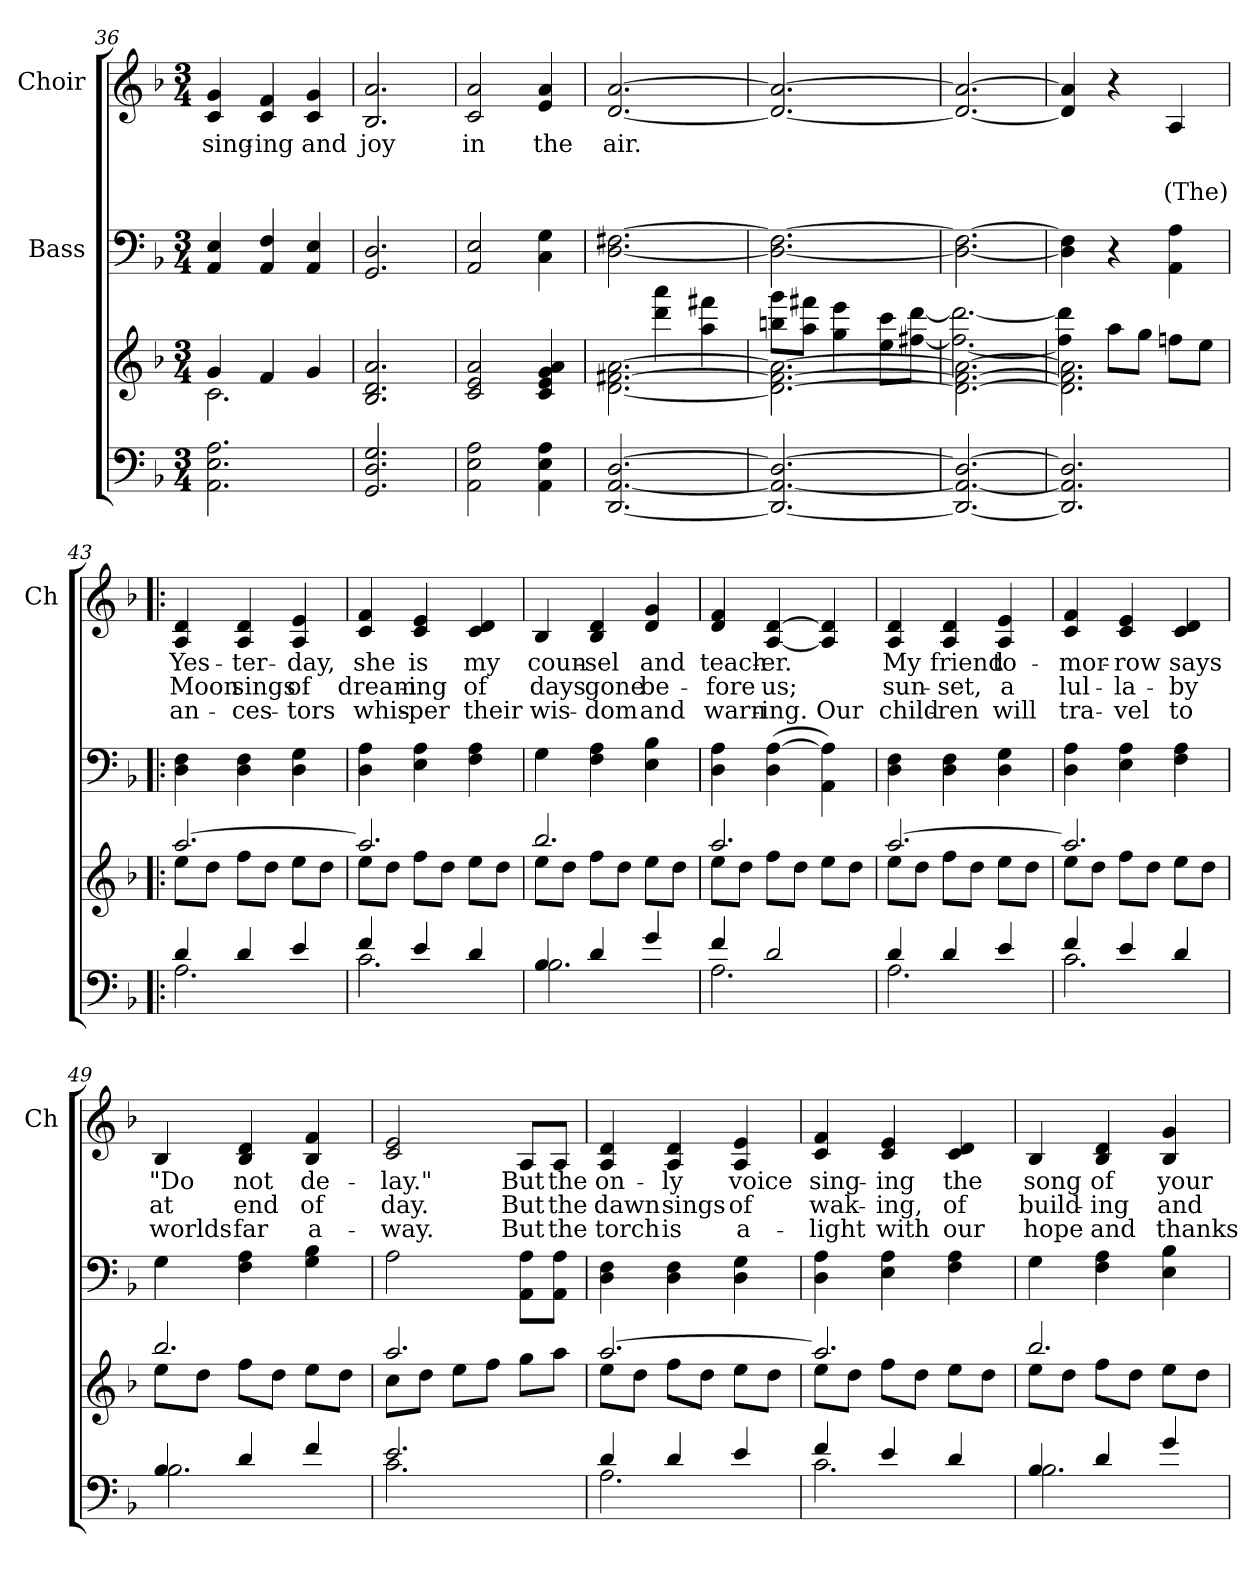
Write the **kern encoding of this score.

**kern	**kern	**kern	**kern	**text	**text	**text
*part3	*part3	*part2	*part1	*part1	*part1	*part1
*staff4	*staff3	*staff2	*staff1	*staff1	*staff1	*staff1
*	*	*I"Bass	*I"Choir	*	*	*
*	*	*	*I'Ch	*	*	*
*clefF4	*clefG2	*clefF4	*clefG2	*	*	*
*k[b-]	*k[b-]	*k[b-]	*k[b-]	*	*	*
*M3/4	*M3/4	*M3/4	*M3/4	*	*	*
=36	=36	=36	=36	=36	=36	=36
*	*^	*	*	*	*	*
2.AA 2.E 2.A	4g	2.c	4AA 4E	4c 4g	sing-	.	.
.	4f	.	4AA 4F	4c 4f	-ing	.	.
.	4g	.	4AA 4E	4c 4g	and	.	.
*	*v	*v	*	*	*	*	*
=37	=37	=37	=37	=37	=37	=37
2.GG 2.D 2.G	2.B- 2.d 2.a	2.GG 2.D	2.B- 2.a	joy	.	.
=38	=38	=38	=38	=38	=38	=38
2AA 2E 2A	2c 2e 2a	2AA 2E	2c 2a	in	.	.
4AA 4E 4A	4c 4e 4g 4a	4C 4G	4e 4a	the	.	.
=39	=39	=39	=39	=39	=39	=39
*	*^	*	*	*	*	*
[2.DD [2.AA [2.D	[2.d\ [2.f#X\ [2.a\	4ryy	[2.D [2.F#X	[2.d [2.a	air.	.	.
.	.	4ddd 4aaa	.	.	.	.	.
.	.	4aa 4fff#X	.	.	.	.	.
!!LO:PB:g=z
=40	=40	=40	=40	=40	=40	=40	=40
2.DD_ 2.AA_ 2.D_	2.d_\ 2.f#_\ 2.a_\	8bbn 8gggL	2.D_ 2.F#_	2.d_ 2.a_	.	.	.
.	.	8aa 8fff#XJ	.	.	.	.	.
.	.	4gg 4eee	.	.	.	.	.
.	.	8ee 8cccL	.	.	.	.	.
.	.	[8ff#X [8dddJ	.	.	.	.	.
=41	=41	=41	=41	=41	=41	=41	=41
2.DD_ 2.AA_ 2.D_	2.d_\ 2.f#_\ 2.a_\	2.ff#_ 2.ddd_	2.D_ 2.F#_	2.d_ 2.a_	.	.	.
=42	=42	=42	=42	=42	=42	=42	=42
2.DD] 2.AA] 2.D]	2.d]\ 2.f#]\ 2.a]\	4ff#] 4ddd]	4D] 4F#]	4d] 4a]	.	.	.
.	.	8aaL	4r	4r	.	.	.
.	.	8ggJ	.	.	.	.	.
.	.	8ffnL	4AA 4A	4A	.	.	(The)
.	.	8eeJ	.	.	.	.	.
=43!|:	=43!|:	=43!|:	=43!|:	=43!|:	=43!|:	=43!|:	=43!|:
*^	*	*	*	*	*	*	*
4d	2.A	[2.aa	8eeL	4D 4F	4A 4d	Yes-	Moon	an-
.	.	.	8ddJ	.	.	.	.	.
4d	.	.	8ffL	4D 4F	4A 4d	-ter-	sings	-ces-
.	.	.	8ddJ	.	.	.	.	.
4e	.	.	8eeL	4D 4G	4A 4e	-day,	of	-tors
.	.	.	8ddJ	.	.	.	.	.
=44	=44	=44	=44	=44	=44	=44	=44	=44
4f	2.c	2.aa]	8eeL	4D 4A	4c 4f	she	dream-	whis-
.	.	.	8ddJ	.	.	.	.	.
4e	.	.	8ffL	4E 4A	4c 4e	is	-ing	-per
.	.	.	8ddJ	.	.	.	.	.
4d	.	.	8eeL	4F 4A	4c 4d	my	of	their
.	.	.	8ddJ	.	.	.	.	.
=45	=45	=45	=45	=45	=45	=45	=45	=45
4B-	2.B-	2.bb-	8eeL	4G	4B-	coun-	days	wis-
.	.	.	8ddJ	.	.	.	.	.
4d	.	.	8ffL	4F 4A	4B- 4d	-sel	gone	-dom
.	.	.	8ddJ	.	.	.	.	.
4g	.	.	8eeL	4E 4B-	4d 4g	and	be-	and
.	.	.	8ddJ	.	.	.	.	.
!!LO:LB:g=z
=46	=46	=46	=46	=46	=46	=46	=46	=46
4f	2.A	2.aa	8eeL	4D 4A	4d 4f	teach-	-fore	warn-
.	.	.	8ddJ	.	.	.	.	.
2d	.	.	8ffL	(<4D [4A	[4A [4d	-er.	us;	-ing.
.	.	.	8ddJ	.	.	.	.	.
.	.	.	8eeL	4AA 4A])	4A] 4d]	.	.	Our
.	.	.	8ddJ	.	.	.	.	.
=47	=47	=47	=47	=47	=47	=47	=47	=47
4d	2.A	[2.aa	8eeL	4D 4F	4A 4d	My	sun-	child-
.	.	.	8ddJ	.	.	.	.	.
4d	.	.	8ffL	4D 4F	4A 4d	friend	-set,	-ren
.	.	.	8ddJ	.	.	.	.	.
4e	.	.	8eeL	4D 4G	4A 4e	to-	a	will
.	.	.	8ddJ	.	.	.	.	.
=48	=48	=48	=48	=48	=48	=48	=48	=48
4f	2.c	2.aa]	8eeL	4D 4A	4c 4f	-mor-	lul-	tra-
.	.	.	8ddJ	.	.	.	.	.
4e	.	.	8ffL	4E 4A	4c 4e	-row	-la-	-vel
.	.	.	8ddJ	.	.	.	.	.
4d	.	.	8eeL	4F 4A	4c 4d	says	-by	to
.	.	.	8ddJ	.	.	.	.	.
=49	=49	=49	=49	=49	=49	=49	=49	=49
4B-	2.B-	2.bb-	8eeL	4G	4B-	"Do	at	worlds
.	.	.	8ddJ	.	.	.	.	.
4d	.	.	8ffL	4F 4A	4B- 4d	not	end	far
.	.	.	8ddJ	.	.	.	.	.
4f	.	.	8eeL	4G 4B-	4B- 4f	de-	of	a-
.	.	.	8ddJ	.	.	.	.	.
=50	=50	=50	=50	=50	=50	=50	=50	=50
2.e	2.c	2.aa	8ccL	2A	2c 2e	-lay."	day.	-way.
.	.	.	8ddJ	.	.	.	.	.
.	.	.	8eeL	.	.	.	.	.
.	.	.	8ffJ	.	.	.	.	.
.	.	.	8ggL	8AA 8AL	8AL	But	But	But
.	.	.	8aaJ	8AA 8AJ	8AJ	the	the	the
=51	=51	=51	=51	=51	=51	=51	=51	=51
4d	2.A	[2.aa	8eeL	4D 4F	4A 4d	on-	dawn	torch
.	.	.	8ddJ	.	.	.	.	.
4d	.	.	8ffL	4D 4F	4A 4d	-ly	sings	is
.	.	.	8ddJ	.	.	.	.	.
4e	.	.	8eeL	4D 4G	4A 4e	voice	of	a-
.	.	.	8ddJ	.	.	.	.	.
!!LO:PB:g=z
=52	=52	=52	=52	=52	=52	=52	=52	=52
4f	2.c	2.aa]	8eeL	4D 4A	4c 4f	sing-	wak-	-light
.	.	.	8ddJ	.	.	.	.	.
4e	.	.	8ffL	4E 4A	4c 4e	-ing	-ing,	with
.	.	.	8ddJ	.	.	.	.	.
4d	.	.	8eeL	4F 4A	4c 4d	the	of	our
.	.	.	8ddJ	.	.	.	.	.
=53	=53	=53	=53	=53	=53	=53	=53	=53
4B-	2.B-	2.bb-	8eeL	4G	4B-	song	build-	hope
.	.	.	8ddJ	.	.	.	.	.
4d	.	.	8ffL	4F 4A	4B- 4d	of	-ing	and
.	.	.	8ddJ	.	.	.	.	.
4g	.	.	8eeL	4E 4B-	4B- 4g	your	and	thanks-
.	.	.	8ddJ	.	.	.	.	.
*v	*v	*	*	*	*	*	*	*
*	*v	*v	*	*	*	*	*
=	=	=	=	=	=	=
*-	*-	*-	*-	*-	*-	*-
